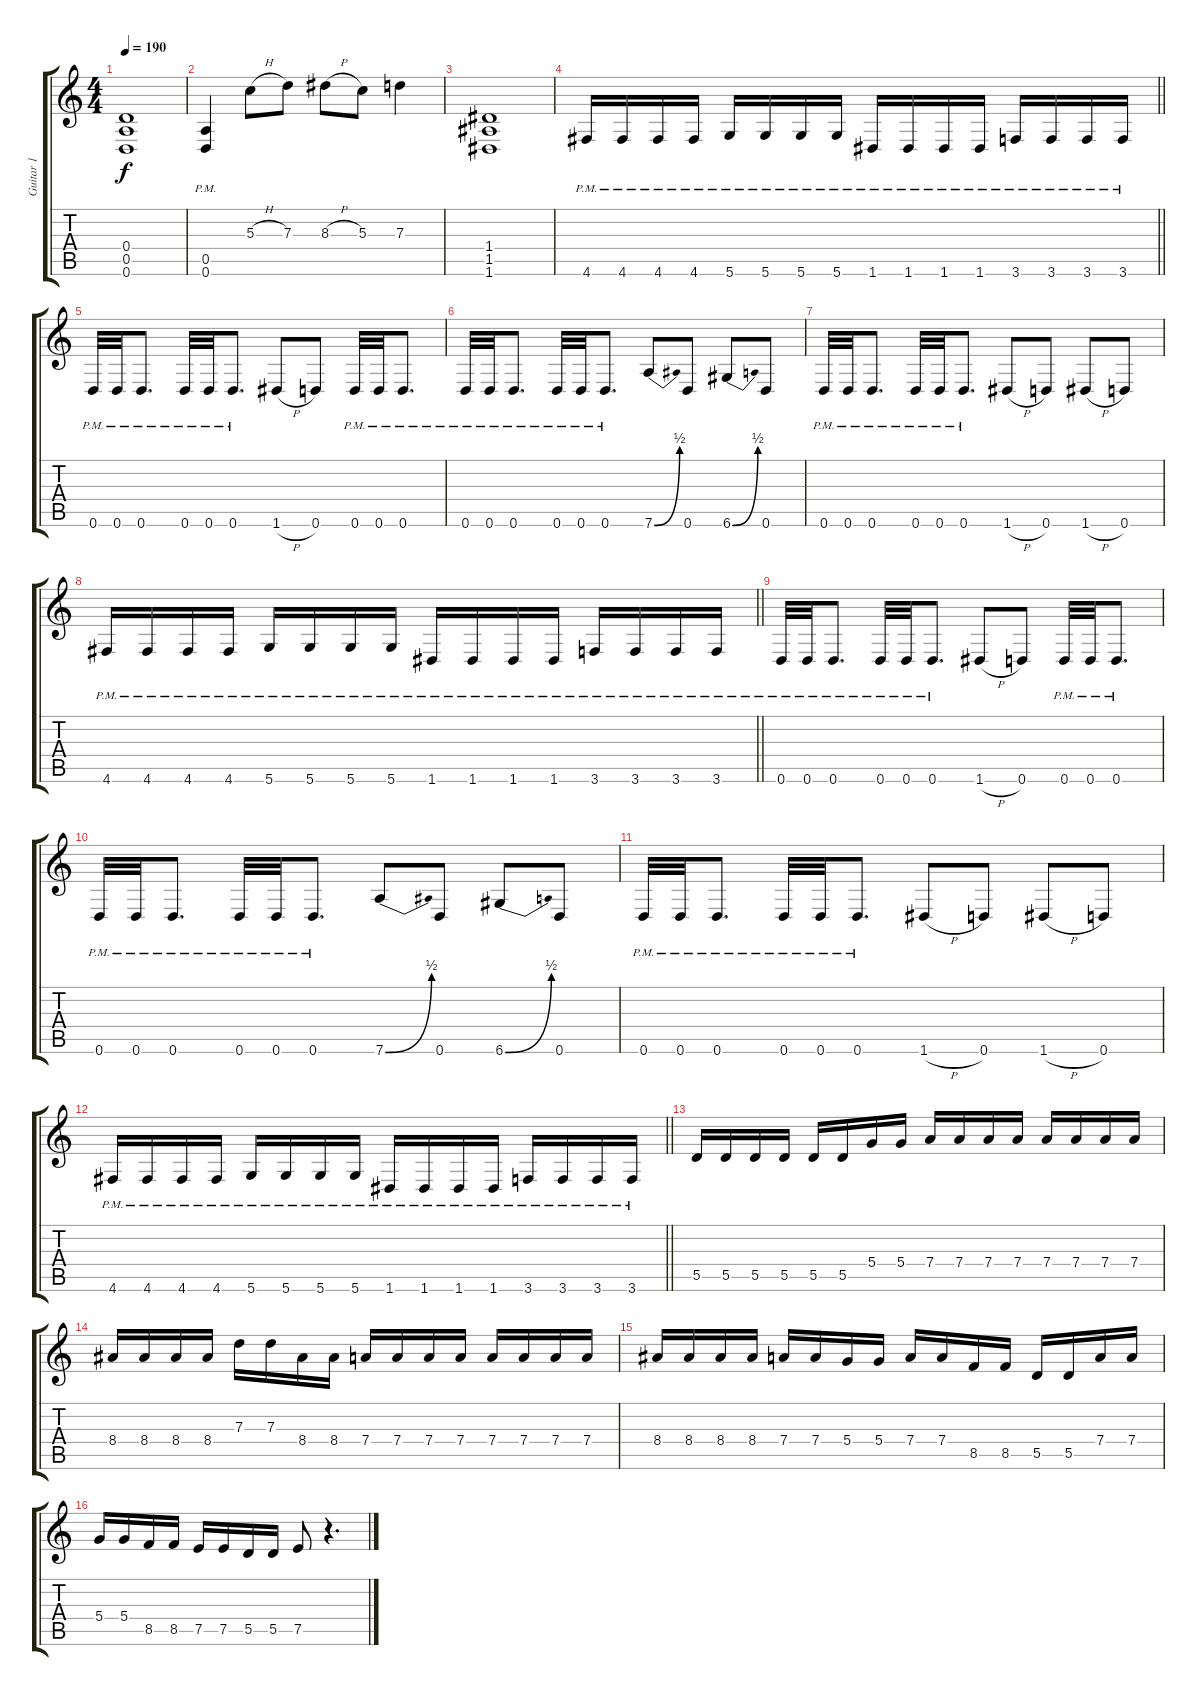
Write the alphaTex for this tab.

\track ("Guitar 1" "Guitar 1") {instrument distortionguitar}
\staff {score tabs}
\tuning (E4 B3 G3 D3 A2 D2) {hide}
\ts (4 4)
\tempo 190
\clef g2
\ks c
(0.4 0.5 0.6).1{dy f} |
(0.5{pm} 0.6{pm}).4 5.3{h}.8 7.3.8 8.3{h}.8 5.3.8 7.3.4 |
(1.4 1.5 1.6).1 |
\barLineRight lightlight
4.6{pm}.16 4.6{pm}.16 4.6{pm}.16 4.6{pm}.16 5.6{pm}.16 5.6{pm}.16 5.6{pm}.16 5.6{pm}.16 1.6{pm}.16 1.6{pm}.16 1.6{pm}.16 1.6{pm}.16 3.6{pm}.16 3.6{pm}.16 3.6{pm}.16 3.6{pm}.16 |
0.6{pm}.32 0.6{pm}.32 0.6{pm}.8{d} 0.6{pm}.32 0.6{pm}.32 0.6{pm}.8{d} 1.6{h}.8 0.6.8 0.6{pm}.32 0.6{pm}.32 0.6{pm}.8{d} |
0.6{pm}.32 0.6{pm}.32 0.6{pm}.8{d} 0.6{pm}.32 0.6{pm}.32 0.6{pm}.8{d} 7.6{be (bend 0 0 60 2)}.8 0.6.8 6.6{be (bend 0 0 60 2)}.8 0.6.8 |
0.6{pm}.32 0.6{pm}.32 0.6{pm}.8{d} 0.6{pm}.32 0.6{pm}.32 0.6{pm}.8{d} 1.6{h}.8 0.6.8 1.6{h}.8 0.6.8 |
\barLineRight lightlight
4.6{pm}.16 4.6{pm}.16 4.6{pm}.16 4.6{pm}.16 5.6{pm}.16 5.6{pm}.16 5.6{pm}.16 5.6{pm}.16 1.6{pm}.16 1.6{pm}.16 1.6{pm}.16 1.6{pm}.16 3.6{pm}.16 3.6{pm}.16 3.6{pm}.16 3.6{pm}.16 |
0.6{pm}.32 0.6{pm}.32 0.6{pm}.8{d} 0.6{pm}.32 0.6{pm}.32 0.6{pm}.8{d} 1.6{h}.8 0.6.8 0.6{pm}.32 0.6{pm}.32 0.6{pm}.8{d} |
0.6{pm}.32 0.6{pm}.32 0.6{pm}.8{d} 0.6{pm}.32 0.6{pm}.32 0.6{pm}.8{d} 7.6{be (bend 0 0 60 2)}.8 0.6.8 6.6{be (bend 0 0 60 2)}.8 0.6.8 |
0.6{pm}.32 0.6{pm}.32 0.6{pm}.8{d} 0.6{pm}.32 0.6{pm}.32 0.6{pm}.8{d} 1.6{h}.8 0.6.8 1.6{h}.8 0.6.8 |
\barLineRight lightlight
4.6{pm}.16 4.6{pm}.16 4.6{pm}.16 4.6{pm}.16 5.6{pm}.16 5.6{pm}.16 5.6{pm}.16 5.6{pm}.16 1.6{pm}.16 1.6{pm}.16 1.6{pm}.16 1.6{pm}.16 3.6{pm}.16 3.6{pm}.16 3.6{pm}.16 3.6{pm}.16 |
5.5.16 5.5.16 5.5.16 5.5.16 5.5.16 5.5.16 5.4.16 5.4.16 7.4.16 7.4.16 7.4.16 7.4.16 7.4.16 7.4.16 7.4.16 7.4.16 |
8.4.16 8.4.16 8.4.16 8.4.16 7.3.16 7.3.16 8.4.16 8.4.16 7.4.16 7.4.16 7.4.16 7.4.16 7.4.16 7.4.16 7.4.16 7.4.16 |
8.4.16 8.4.16 8.4.16 8.4.16 7.4.16 7.4.16 5.4.16 5.4.16 7.4.16 7.4.16 8.5.16 8.5.16 5.5.16 5.5.16 7.4.16 7.4.16 |
5.4.16 5.4.16 8.5.16 8.5.16 7.5.16 7.5.16 5.5.16 5.5.16 7.5.8 r.4{d}
